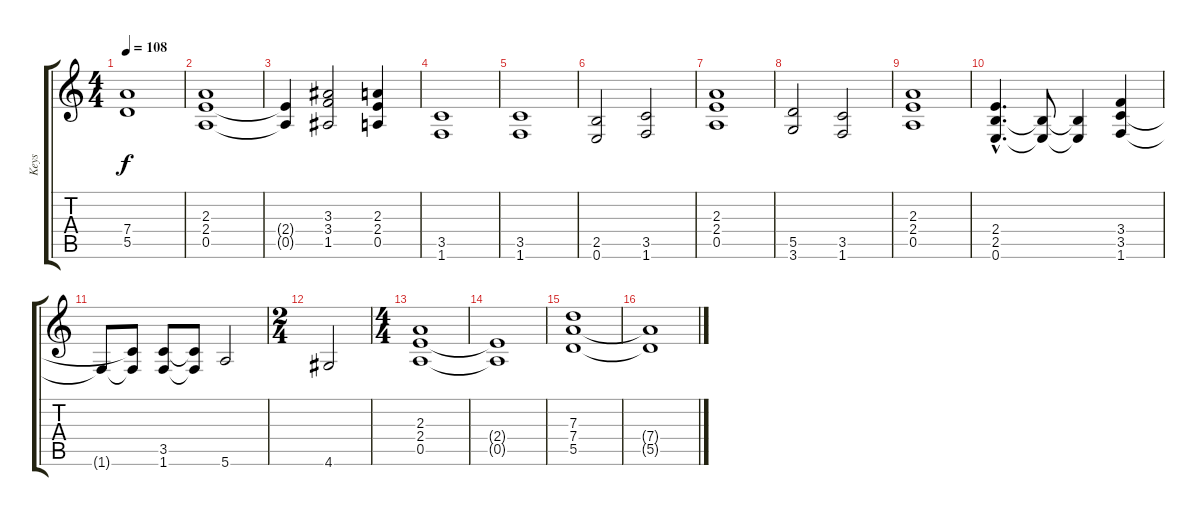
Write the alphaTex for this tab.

\track ("Keys" "Keys") {instrument synthstrings2}
\staff {score tabs}
\tuning (E5 B4 G4 D4 A3 E3) {hide}
\ts (4 4)
\tempo 108
\clef g2
\ks c
(7.4{t} 5.5{t}).1{dy f} |
(2.3 2.4 0.5).1 |
(2.4{t} 0.5{t}).4 (3.3 3.4 1.5).2 (2.3 2.4 0.5).4 |
(3.5 1.6).1 |
(3.5 1.6).1 |
(2.5 0.6).2 (3.5 1.6).2 |
(2.3 2.4 0.5).1 |
(5.5 3.6).2 (3.5 1.6).2 |
(2.3 2.4 0.5).1 |
(2.4{hac} 2.5{hac} 0.6{hac}).4{d} (2.5{t} 0.6{t}).8 (2.5{t} 0.6{t}).4 (3.4 3.5 1.6).4 |
1.6{t}.8 (3.5{t} 1.6{t}).8 (3.5 1.6).8 (3.5{t} 1.6{t}).8 5.6.2 |
\ts (2 4)
4.6.2 |
\ts (4 4)
(2.3 2.4 0.5).1 |
(2.4{t} 0.5{t}).1 |
(7.3 7.4 5.5).1 |
(7.4{t} 5.5{t}).1
